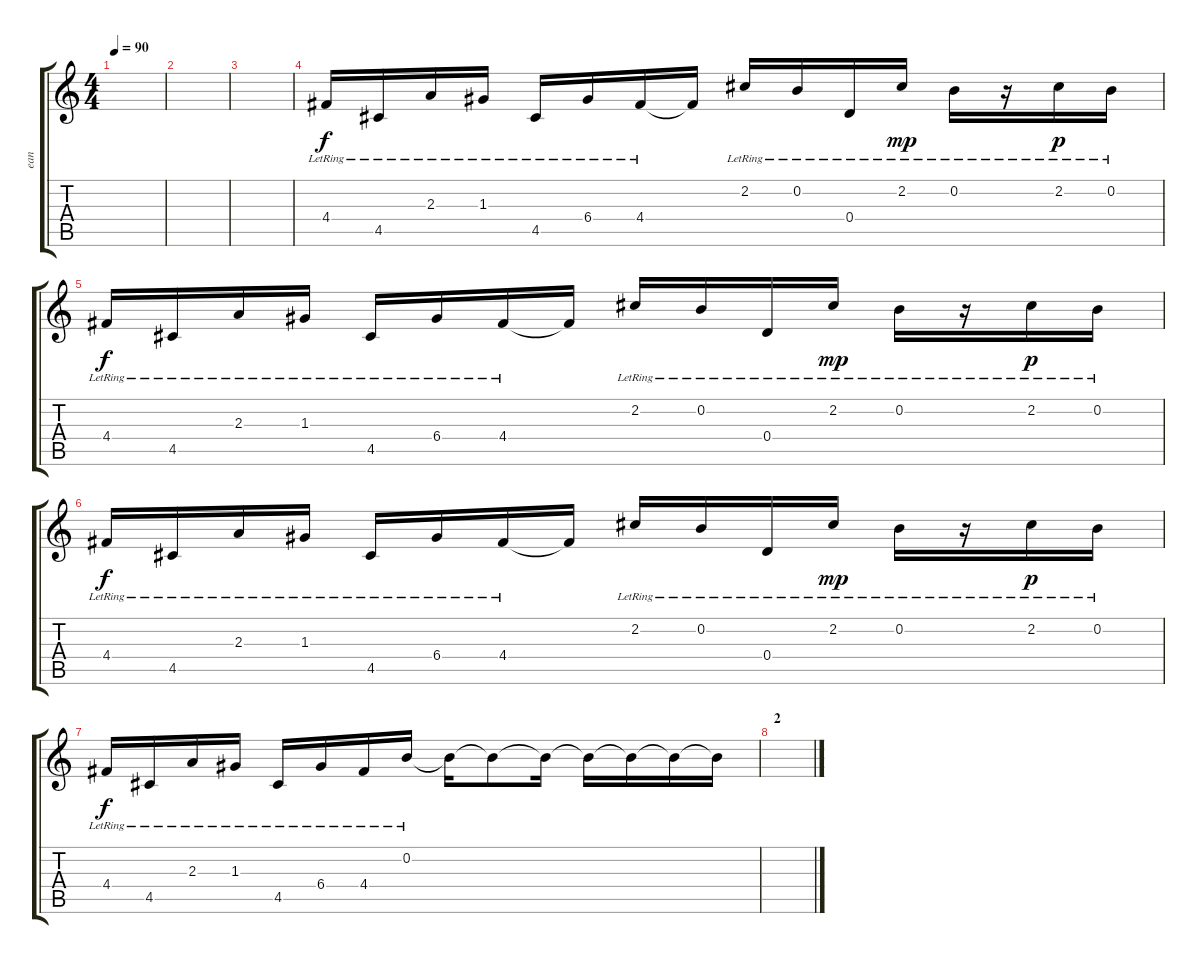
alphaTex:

\track ("ean II" "ean") {instrument electricguitarjazz}
\staff {score tabs}
\tuning (E4 B3 G3 D3 A2 E2) {hide}
\ts (4 4)
\tempo 90
\clef g2
\ks c
|
|
|
4.4{lr}.16 4.5{lr}.16 2.3{lr}.16 1.3{lr}.16 4.5{lr}.16 6.4{lr}.16 4.4{lr}.16 4.4{t}.16 2.2{lr}.16 0.2{lr}.16 0.4{lr}.16 2.2{lr}.16{dy mp} 0.2{lr}.16 r.16 2.2{lr}.16{dy p} 0.2{lr}.16 |
4.4{lr}.16{dy f} 4.5{lr}.16 2.3{lr}.16 1.3{lr}.16 4.5{lr}.16 6.4{lr}.16 4.4{lr}.16 4.4{t}.16 2.2{lr}.16 0.2{lr}.16 0.4{lr}.16 2.2{lr}.16{dy mp} 0.2{lr}.16 r.16 2.2{lr}.16{dy p} 0.2{lr}.16 |
4.4{lr}.16{dy f} 4.5{lr}.16 2.3{lr}.16 1.3{lr}.16 4.5{lr}.16 6.4{lr}.16 4.4{lr}.16 4.4{t}.16 2.2{lr}.16 0.2{lr}.16 0.4{lr}.16 2.2{lr}.16{dy mp} 0.2{lr}.16 r.16 2.2{lr}.16{dy p} 0.2{lr}.16 |
4.4{lr}.16{dy f} 4.5{lr}.16 2.3{lr}.16 1.3{lr}.16 4.5{lr}.16 6.4{lr}.16 4.4{lr}.16 0.2{lr}.16 0.2{t}.16 0.2{t}.8 0.2{t}.16 0.2{t}.16 0.2{t}.16 0.2{t}.16 0.2{t}.16 |
\section ("" "2")
